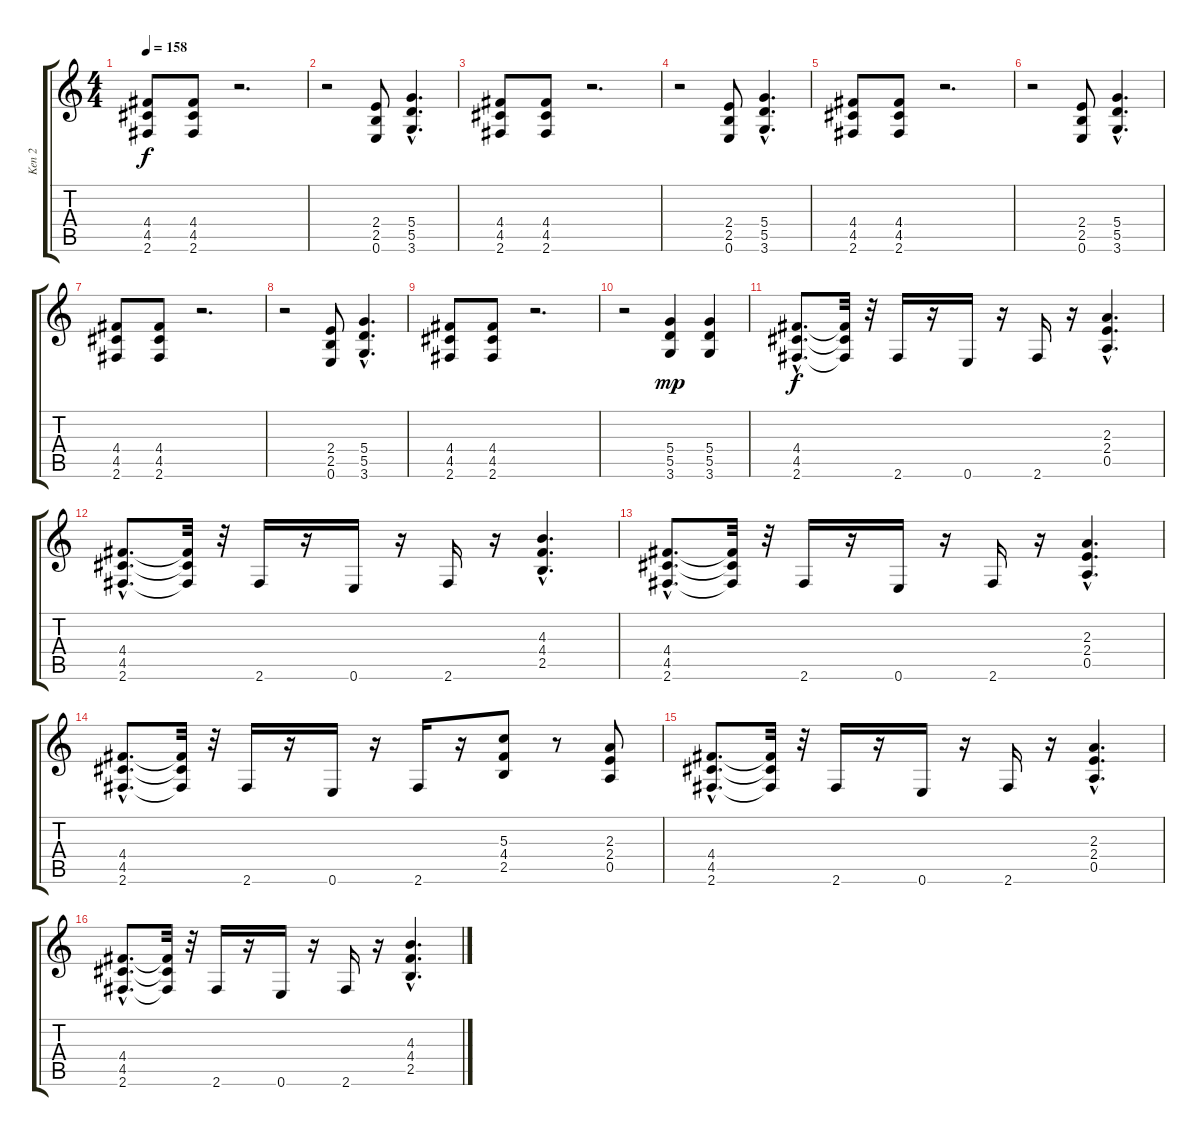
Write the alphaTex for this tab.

\track ("Ken 2" "Ken 2") {instrument distortionguitar}
\staff {score tabs}
\tuning (E4 B3 G3 D3 A2 E2) {hide}
\ts (4 4)
\tempo 158
\clef g2
\ks c
(4.4 4.5 2.6).8{dy f} (4.4 4.5 2.6).8 r.2{d} |
r.2 (2.4 2.5 0.6).8 (5.4{hac} 5.5{hac} 3.6{hac}).4{d} |
(4.4 4.5 2.6).8 (4.4 4.5 2.6).8 r.2{d} |
r.2 (2.4 2.5 0.6).8 (5.4{hac} 5.5{hac} 3.6{hac}).4{d} |
(4.4 4.5 2.6).8 (4.4 4.5 2.6).8 r.2{d} |
r.2 (2.4 2.5 0.6).8 (5.4{hac} 5.5{hac} 3.6{hac}).4{d} |
(4.4 4.5 2.6).8 (4.4 4.5 2.6).8 r.2{d} |
r.2 (2.4 2.5 0.6).8 (5.4{hac} 5.5{hac} 3.6{hac}).4{d} |
(4.4 4.5 2.6).8 (4.4 4.5 2.6).8 r.2{d} |
r.2 (5.4 5.5 3.6).4{dy mp} (5.4 5.5 3.6).4 |
(4.4{hac} 4.5{hac} 2.6{hac}).8{d dy f} (4.4{t} 4.5{t} 2.6{t}).32 r.32 2.6.16 r.16 0.6.16 r.16 2.6.16 r.16 (2.3{hac} 2.4{hac} 0.5{hac}).4{d} |
(4.4{hac} 4.5{hac} 2.6{hac}).8{d} (4.4{t} 4.5{t} 2.6{t}).32 r.32 2.6.16 r.16 0.6.16 r.16 2.6.16 r.16 (4.3{hac} 4.4{hac} 2.5{hac}).4{d} |
(4.4{hac} 4.5{hac} 2.6{hac}).8{d} (4.4{t} 4.5{t} 2.6{t}).32 r.32 2.6.16 r.16 0.6.16 r.16 2.6.16 r.16 (2.3{hac} 2.4{hac} 0.5{hac}).4{d} |
(4.4{hac} 4.5{hac} 2.6{hac}).8{d} (4.4{t} 4.5{t} 2.6{t}).32 r.32 2.6.16 r.16 0.6.16 r.16 2.6.16 r.16 (5.3 4.4 2.5).8 r.8 (2.3 2.4 0.5).8 |
(4.4{hac} 4.5{hac} 2.6{hac}).8{d} (4.4{t} 4.5{t} 2.6{t}).32 r.32 2.6.16 r.16 0.6.16 r.16 2.6.16 r.16 (2.3{hac} 2.4{hac} 0.5{hac}).4{d} |
(4.4{hac} 4.5{hac} 2.6{hac}).8{d} (4.4{t} 4.5{t} 2.6{t}).32 r.32 2.6.16 r.16 0.6.16 r.16 2.6.16 r.16 (4.3{hac} 4.4{hac} 2.5{hac}).4{d}
